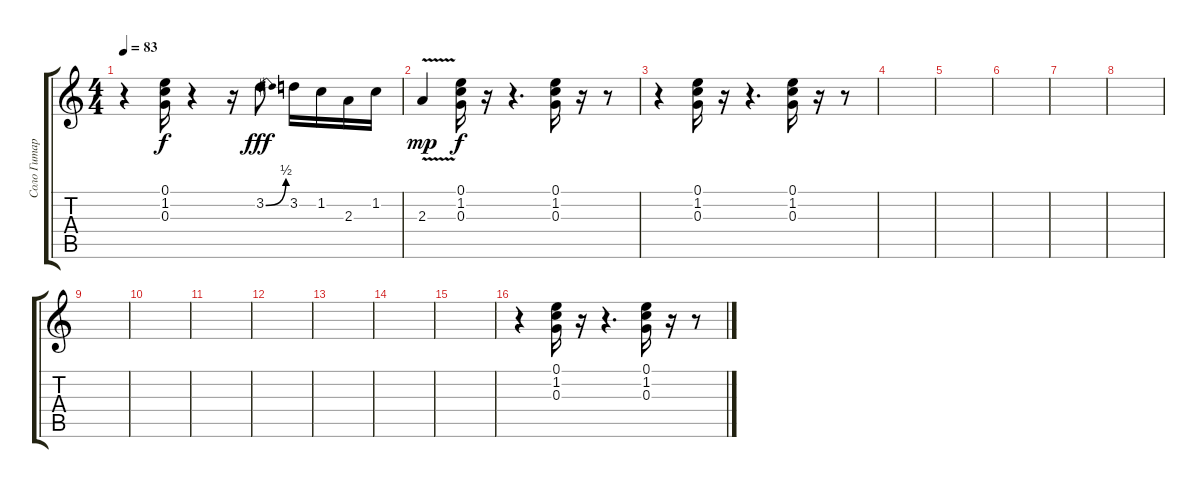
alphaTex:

\track ("Соло Гитара" "Соло Гитар") {instrument overdrivenguitar}
\staff {score tabs}
\tuning (E4 B3 G3 D3 A2 E2) {hide}
\ts (4 4)
\tempo 83
\clef g2
\ks c
r.4{dy f} (0.1 1.2 0.3).16 r.4 r.16 3.2{be (bend 0 0 60 2)}.8{dy fff} 3.2.16 1.2.16 2.3.16 1.2.16 |
2.3{v}.4{dy mp} (0.1 1.2 0.3).16{dy f} r.16 r.4{d} (0.1 1.2 0.3).16 r.16 r.8 |
r.4 (0.1 1.2 0.3).16 r.16 r.4{d} (0.1 1.2 0.3).16 r.16 r.8 |
|
|
|
|
|
|
|
|
|
|
|
|
r.4 (0.1 1.2 0.3).16{instrument overdrivenguitar} r.16 r.4{d} (0.1 1.2 0.3).16 r.16 r.8
